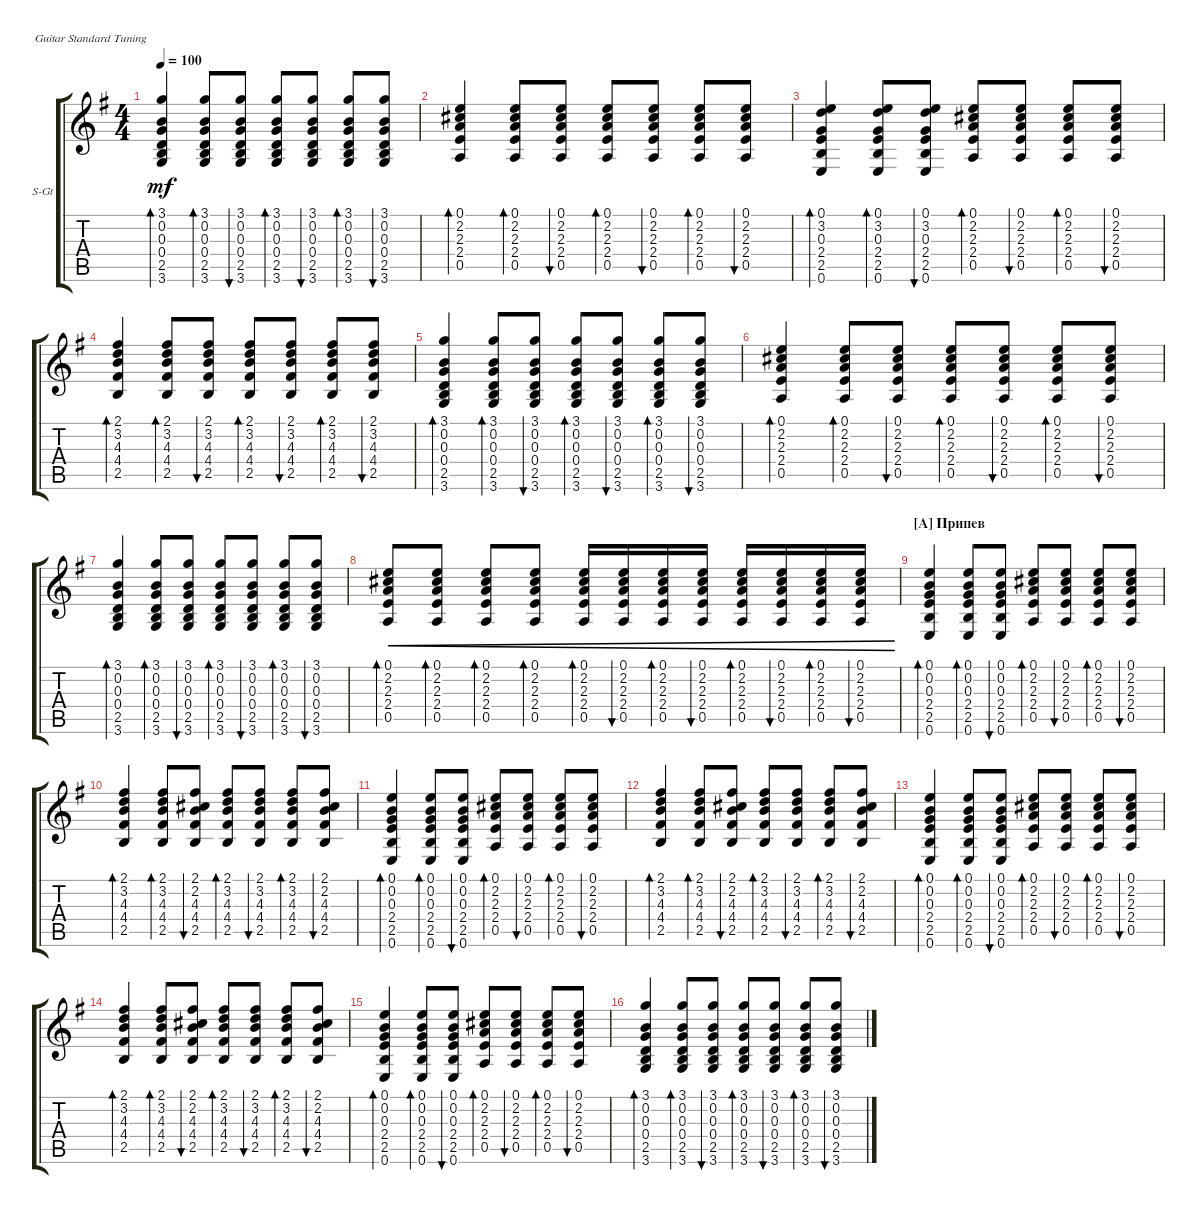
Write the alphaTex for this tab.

\defaultSystemsLayout 4
\bracketExtendMode groupsimilarinstruments
\firstSystemTrackNameOrientation horizontal
\otherSystemsTrackNameOrientation horizontal
\track ("Steel Guitar" "S-Gt") {instrument acousticguitarsteel}
\staff {score tabs}
\tuning (E4 B3 G3 D3 A2 E2)
\ts (4 4)
\tempo 100
\clef g2
\ks eminor
(3.6 2.5 0.4 0.3 0.2 3.1).4{bd 30 dy mf} (3.6 2.5 0.4 0.3 0.2 3.1).8{bd 30} (3.6 2.5 0.4 0.3 0.2 3.1).8{bu 30} (2.5 0.4 0.3 0.2 3.1 3.6).8{bd 30} (2.5 0.4 0.3 0.2 3.1 3.6).8{bu 30} (2.5 0.4 0.3 0.2 3.1 3.6).8{bd 30} (2.5 0.4 0.3 0.2 3.1 3.6).8{bu 30} |
(0.5 2.4 2.3 2.2 0.1).4{bd 30} (0.5 2.4 2.3 2.2 0.1).8{bd 30} (0.5 2.4 2.3 2.2 0.1).8{bu 30} (0.5 2.4 2.3 2.2 0.1).8{bd 30} (0.5 2.4 2.3 2.2 0.1).8{bu 30} (0.5 2.4 2.3 2.2 0.1).8{bd 30} (0.5 2.4 2.3 2.2 0.1).8{bu 30} |
(0.6 2.5 2.4 0.3 3.2 0.1).4{bd 30} (0.6 2.5 2.4 0.3 3.2 0.1).8{bd 30} (0.6 2.5 2.4 0.3 3.2 0.1).8{bu 30} (0.5 2.4 2.3 2.2 0.1).8{bd 30} (0.5 2.4 2.3 2.2 0.1).8{bu 30} (0.5 2.4 2.3 2.2 0.1).8{bd 30} (0.5 2.4 2.3 2.2 0.1).8{bu 30} |
(2.5 4.4 4.3 3.2 2.1).4{bd 30} (2.5 4.4 4.3 3.2 2.1).8{bd 30} (2.5 4.4 4.3 3.2 2.1).8{bu 30} (2.5 4.4 4.3 3.2 2.1).8{bd 30} (2.5 4.4 4.3 3.2 2.1).8{bu 30} (2.5 4.4 4.3 3.2 2.1).8{bd 30} (2.5 4.4 4.3 3.2 2.1).8{bu 30} |
(3.6 2.5 0.4 0.3 0.2 3.1).4{bd 30} (3.6 2.5 0.4 0.3 0.2 3.1).8{bd 30} (3.6 2.5 0.4 0.3 0.2 3.1).8{bu 30} (2.5 0.4 0.3 0.2 3.1 3.6).8{bd 30} (2.5 0.4 0.3 0.2 3.1 3.6).8{bu 30} (2.5 0.4 0.3 0.2 3.1 3.6).8{bd 30} (2.5 0.4 0.3 0.2 3.1 3.6).8{bu 30} |
(0.5 2.4 2.3 2.2 0.1).4{bd 30} (0.5 2.4 2.3 2.2 0.1).8{bd 30} (0.5 2.4 2.3 2.2 0.1).8{bu 30} (0.5 2.4 2.3 2.2 0.1).8{bd 30} (0.5 2.4 2.3 2.2 0.1).8{bu 30} (0.5 2.4 2.3 2.2 0.1).8{bd 30} (0.5 2.4 2.3 2.2 0.1).8{bu 30} |
(3.6 2.5 0.4 0.3 0.2 3.1).4{bd 30} (3.6 2.5 0.4 0.3 0.2 3.1).8{bd 30} (3.6 2.5 0.4 0.3 0.2 3.1).8{bu 30} (2.5 0.4 0.3 0.2 3.1 3.6).8{bd 30} (2.5 0.4 0.3 0.2 3.1 3.6).8{bu 30} (2.5 0.4 0.3 0.2 3.1 3.6).8{bd 30} (2.5 0.4 0.3 0.2 3.1 3.6).8{bu 30} |
(0.5 2.4 2.3 2.2 0.1).8{bd 30 cre} (0.5 2.4 2.3 2.2 0.1).8{bd 30 cre} (0.5 2.4 2.3 2.2 0.1).8{bd 30 cre} (0.5 2.4 2.3 2.2 0.1).8{bd 30 cre} (0.5 2.4 2.3 2.2 0.1).16{bd 30 cre} (0.5 2.4 2.3 2.2 0.1).16{bu 30 cre} (0.5 2.4 2.3 2.2 0.1).16{bd 30 cre} (0.5 2.4 2.3 2.2 0.1).16{bu 30 cre} (0.5 2.4 2.3 2.2 0.1).16{bd 30 cre} (0.5 2.4 2.3 2.2 0.1).16{bu 30 cre} (0.5 2.4 2.3 2.2 0.1).16{bd 30 cre} (0.5 2.4 2.3 2.2 0.1).16{bu 30 cre} |
\section ("A" "Припев")
(0.6 2.5 2.4 0.3 0.2 0.1).4{bd 30} (0.6 2.5 2.4 0.3 0.2 0.1).8{bd 30} (0.6 2.5 2.4 0.3 0.2 0.1).8{bu 30} (0.5 2.4 2.3 2.2 0.1).8{bd 30} (0.5 2.4 2.3 2.2 0.1).8{bu 30} (0.5 2.4 2.3 2.2 0.1).8{bd 30} (0.5 2.4 2.3 2.2 0.1).8{bu 30} |
(2.5 4.4 4.3 3.2 2.1).4{bd 30} (2.5 4.4 4.3 3.2 2.1).8{bd 30} (2.5 4.4 4.3 2.2 2.1).8{bu 30} (2.5 4.4 4.3 3.2 2.1).8{bd 30} (2.5 4.4 4.3 3.2 2.1).8{bu 30} (2.5 4.4 4.3 3.2 2.1).8{bd 30} (2.5 4.4 4.3 2.2 2.1).8{bu 30} |
(0.6 2.5 2.4 0.3 0.2 0.1).4{bd 30} (0.6 2.5 2.4 0.3 0.2 0.1).8{bd 30} (0.6 2.5 2.4 0.3 0.2 0.1).8{bu 30} (0.5 2.4 2.3 2.2 0.1).8{bd 30} (0.5 2.4 2.3 2.2 0.1).8{bu 30} (0.5 2.4 2.3 2.2 0.1).8{bd 30} (0.5 2.4 2.3 2.2 0.1).8{bu 30} |
(2.5 4.4 4.3 3.2 2.1).4{bd 30} (2.5 4.4 4.3 3.2 2.1).8{bd 30} (2.5 4.4 4.3 2.2 2.1).8{bu 30} (2.5 4.4 4.3 3.2 2.1).8{bd 30} (2.5 4.4 4.3 3.2 2.1).8{bu 30} (2.5 4.4 4.3 3.2 2.1).8{bd 30} (2.5 4.4 4.3 2.2 2.1).8{bu 30} |
(0.6 2.5 2.4 0.3 0.2 0.1).4{bd 30} (0.6 2.5 2.4 0.3 0.2 0.1).8{bd 30} (0.6 2.5 2.4 0.3 0.2 0.1).8{bu 30} (0.5 2.4 2.3 2.2 0.1).8{bd 30} (0.5 2.4 2.3 2.2 0.1).8{bu 30} (0.5 2.4 2.3 2.2 0.1).8{bd 30} (0.5 2.4 2.3 2.2 0.1).8{bu 30} |
(2.5 4.4 4.3 3.2 2.1).4{bd 30} (2.5 4.4 4.3 3.2 2.1).8{bd 30} (2.5 4.4 4.3 2.2 2.1).8{bu 30} (2.5 4.4 4.3 3.2 2.1).8{bd 30} (2.5 4.4 4.3 3.2 2.1).8{bu 30} (2.5 4.4 4.3 3.2 2.1).8{bd 30} (2.5 4.4 4.3 2.2 2.1).8{bu 30} |
(0.6 2.5 2.4 0.3 0.2 0.1).4{bd 30} (0.6 2.5 2.4 0.3 0.2 0.1).8{bd 30} (0.6 2.5 2.4 0.3 0.2 0.1).8{bu 30} (0.5 2.4 2.3 2.2 0.1).8{bd 30} (0.5 2.4 2.3 2.2 0.1).8{bu 30} (0.5 2.4 2.3 2.2 0.1).8{bd 30} (0.5 2.4 2.3 2.2 0.1).8{bu 30} |
(3.6 2.5 0.4 0.3 0.2 3.1).4{bd 30} (3.6 2.5 0.4 0.3 0.2 3.1).8{bd 30} (3.6 2.5 0.4 0.3 0.2 3.1).8{bu 30} (2.5 0.4 0.3 0.2 3.1 3.6).8{bd 30} (2.5 0.4 0.3 0.2 3.1 3.6).8{bu 30} (2.5 0.4 0.3 0.2 3.1 3.6).8{bd 30} (2.5 0.4 0.3 0.2 3.1 3.6).8{bu 30}
